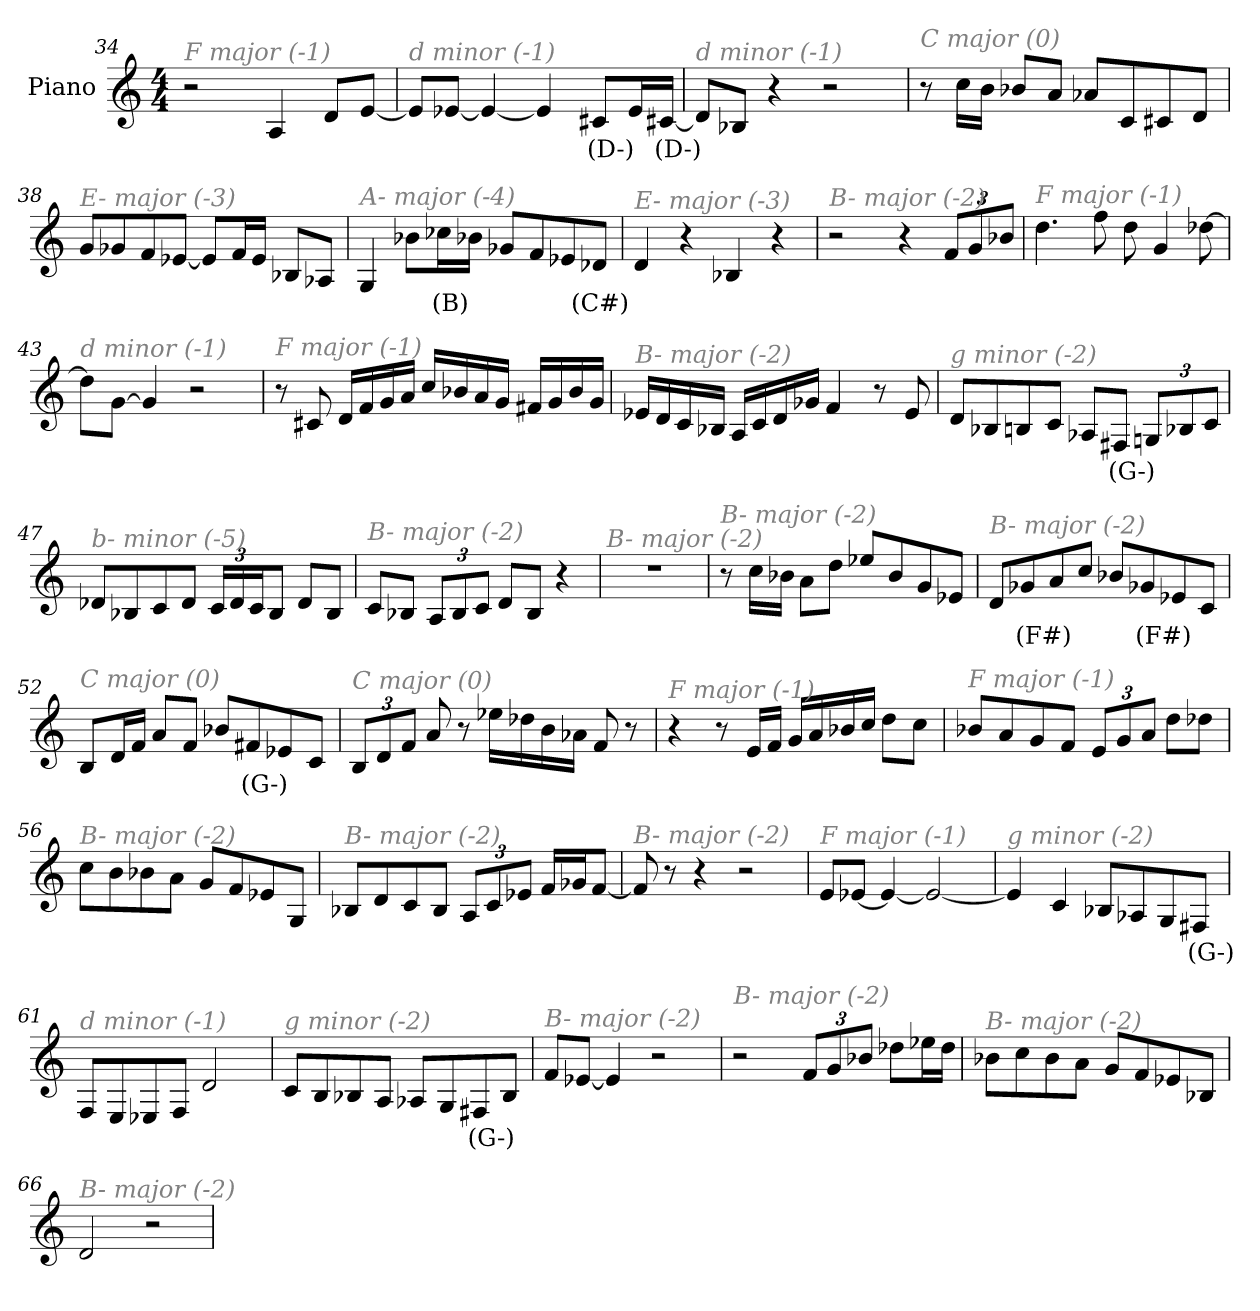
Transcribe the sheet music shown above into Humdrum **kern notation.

**kern	**text
*part1	*part1
*staff1	*staff1
*I"Piano	*
*I'Pno	*
*clefG2	*
*k[]	*
*M4/4	*
=34	=34
!LO:TX:i:color=#808080:t=F major (-1)	!
2r	.
4A/	.
8d/L	.
[8e/J	.
=35	=35
!LO:TX:i:color=#808080:t=d minor (-1)	!
8e/L]	.
[8e-X/J	.
4e-/_	.
4e-/]	.
8c#Xi/L	(D-)
16e-/L	.
[16c#Xi/JJ	(D-)
!!LO:LB:g=z
=36	=36
!LO:TX:i:color=#808080:t=d minor (-1)	!
8d-/L]	.
8B-X/J	.
4r	.
2r	.
=37	=37
!LO:TX:i:color=#808080:t=C major (0)	!
8r	.
16cc\LL	.
16b\JJ	.
8b-X/L	.
8a/J	.
8a-X/L	.
8c/	.
8c#X/	.
8d/J	.
=38	=38
!LO:TX:i:color=#808080:t=E- major (-3)	!
8g/L	.
8g-X/	.
8f/	.
[8e-X/J	.
8e-/L]	.
16f/L	.
16e-/JJ	.
8B-X/L	.
8A-X/J	.
=39	=39
!LO:TX:i:color=#808080:t=A- major (-4)	!
4G/	.
8b-X\L	.
16cc-Xj\L	(B)
16b-X\JJ	.
8g-X/L	.
8f/	.
8e-X/	.
8d-Xi/J	(C#)
!!LO:LB:g=z
=40	=40
!LO:TX:i:color=#808080:t=E- major (-3)	!
4d/	.
4r	.
4B-X/	.
4r	.
=41	=41
!LO:TX:i:color=#808080:t=B- major (-2)	!
2r	.
4r	.
*Xbrackettup	*
12f/L	.
12g/	.
12b-X/J	.
=42	=42
!LO:TX:i:color=#808080:t=F major (-1)	!
4.dd\	.
8ff\	.
8dd\	.
4g/	.
[8dd-X\	.
=43	=43
!LO:TX:i:color=#808080:t=d minor (-1)	!
8dd-\L]	.
[8g\J	.
4g/]	.
2r	.
!!LO:PB:g=z
=44	=44
!LO:TX:i:color=#808080:t=F major (-1)	!
8r	.
8c#X/	.
16d/LL	.
16f/	.
16g/	.
16a/JJ	.
16cc/LL	.
16b-X/	.
16a/	.
16g/JJ	.
16f#X/LL	.
16g/	.
16b-/	.
16g/JJ	.
=45	=45
!LO:TX:i:color=#808080:t=B- major (-2)	!
16e-X/LL	.
16d/	.
16c/	.
16B-X/JJ	.
16A/LL	.
16c/	.
16d/	.
16g-X/JJ	.
4f/	.
8r	.
8e-/	.
=46	=46
!LO:TX:i:color=#808080:t=g minor (-2)	!
8d/L	.
8B-X/	.
8Bn/	.
8c/J	.
8A-X/L	.
8F#Xi/J	(G-)
12Gn/L	.
12B-X/	.
12c/J	.
!!LO:LB:g=z
=47	=47
!LO:TX:i:color=#808080:t=b- minor (-5)	!
8d-X/L	.
8B-X/	.
8c/	.
8d-/J	.
24c/LL	.
24d-/	.
24c/J	.
8B-/J	.
8d-/L	.
8B-/J	.
=48	=48
!LO:TX:i:color=#808080:t=B- major (-2)	!
8c/L	.
8B-X/J	.
12A/L	.
12B-/	.
12c/J	.
8d/L	.
8B-/J	.
4r	.
=49	=49
!LO:TX:i:color=#808080:t=B- major (-2)	!
1r	.
=50	=50
!LO:TX:i:color=#808080:t=B- major (-2)	!
8r	.
16cc\LL	.
16b-X\JJ	.
8a\L	.
8dd\J	.
8ee-X/L	.
8b-/	.
8g/	.
8e-X/J	.
!!LO:LB:g=z
=51	=51
!LO:TX:i:color=#808080:t=B- major (-2)	!
8d/L	.
8g-Xi/	(F#)
8a/	.
8cc/J	.
8b-X/L	.
8g-Xi/	(F#)
8e-X/	.
8c/J	.
=52	=52
!LO:TX:i:color=#808080:t=C major (0)	!
8B/L	.
16d/L	.
16f/JJ	.
8a/L	.
8f/J	.
8b-X/L	.
8f#Xi/	(G-)
8e-X/	.
8c/J	.
=53	=53
!LO:TX:i:color=#808080:t=C major (0)	!
12B/L	.
12d/	.
12f/J	.
8a/	.
8r	.
16ee-X\LL	.
16dd-X\	.
16b\	.
16a-X\JJ	.
8f/	.
8r	.
!!LO:LB:g=z
=54	=54
!LO:TX:i:color=#808080:t=F major (-1)	!
4r	.
8r	.
16e/LL	.
16f/JJ	.
16g/LL	.
16a/	.
16b-X/	.
16cc/JJ	.
8dd\L	.
8cc\J	.
=55	=55
!LO:TX:i:color=#808080:t=F major (-1)	!
8b-X/L	.
8a/	.
8g/	.
8f/J	.
12e/L	.
12g/	.
12a/J	.
8dd\L	.
8dd-X\J	.
=56	=56
!LO:TX:i:color=#808080:t=B- major (-2)	!
8cc\L	.
8b\	.
8b-X\	.
8a\J	.
8g/L	.
8f/	.
8e-X/	.
8G/J	.
!!LO:LB:g=z
=57	=57
!LO:TX:i:color=#808080:t=B- major (-2)	!
8B-X/L	.
8d/	.
8c/	.
8B-/J	.
12A/L	.
12c/	.
12e-X/J	.
16f/LL	.
16g-X/J	.
[8f/J	.
=58	=58
!LO:TX:i:color=#808080:t=B- major (-2)	!
8f/]	.
8r	.
4r	.
2r	.
=59	=59
!LO:TX:i:color=#808080:t=F major (-1)	!
8e/L	.
[8e-X/J	.
4e-/_	.
2e-/_	.
=60	=60
!LO:TX:i:color=#808080:t=g minor (-2)	!
4e-/]	.
4c/	.
8B-X/L	.
8A-X/	.
8G/	.
8F#Xi/J	(G-)
=61	=61
!LO:TX:i:color=#808080:t=d minor (-1)	!
8F/L	.
8E/	.
8E-X/	.
8F/J	.
2d/	.
!!LO:LB:g=z
=62	=62
!LO:TX:i:color=#808080:t=g minor (-2)	!
8c/L	.
8B/	.
8B-X/	.
8A/J	.
8A-X/L	.
8G/	.
8F#Xi/	(G-)
8B-/J	.
=63	=63
!LO:TX:i:color=#808080:t=B- major (-2)	!
8f/L	.
[8e-X/J	.
4e-/]	.
2r	.
=64	=64
!LO:TX:i:color=#808080:t=B- major (-2)	!
2r	.
12f/L	.
12g/	.
12b-X/J	.
8dd-X\L	.
16ee-X\L	.
16dd-\JJ	.
=65	=65
!LO:TX:i:color=#808080:t=B- major (-2)	!
8b-X\L	.
8cc\	.
8b-\	.
8a\J	.
8g/L	.
8f/	.
8e-X/	.
8B-X/J	.
=66	=66
!LO:TX:i:color=#808080:t=B- major (-2)	!
2d/	.
2r	.
=	=
*-	*-
